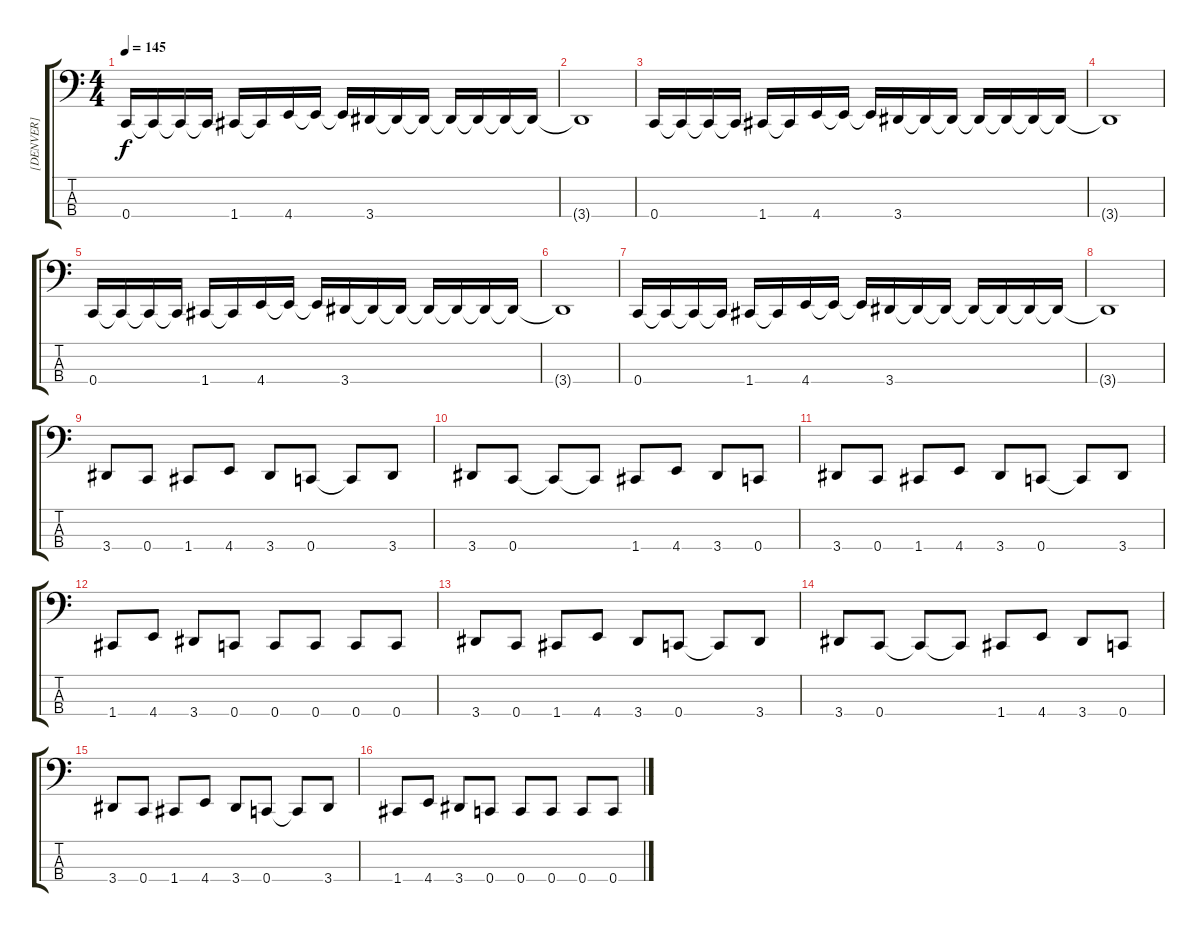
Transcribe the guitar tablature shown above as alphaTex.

\track ("[DENVER]" "[DENVER]") {instrument electricbassfinger}
\staff {score tabs}
\tuning (F2 C2 G1 C1) {hide}
\ts (4 4)
\tempo 145
\clef f4
\ks c
0.4.16{dy f} 0.4{t}.16 0.4{t}.16 0.4{t}.16 1.4.16 1.4{t}.16 4.4.16 4.4{t}.16 4.4{t}.16 3.4.16 3.4{t}.16 3.4{t}.16 3.4{t}.16 3.4{t}.16 3.4{t}.16 3.4{t}.16 |
3.4{t}.1 |
0.4.16 0.4{t}.16 0.4{t}.16 0.4{t}.16 1.4.16 1.4{t}.16 4.4.16 4.4{t}.16 4.4{t}.16 3.4.16 3.4{t}.16 3.4{t}.16 3.4{t}.16 3.4{t}.16 3.4{t}.16 3.4{t}.16 |
3.4{t}.1 |
0.4.16 0.4{t}.16 0.4{t}.16 0.4{t}.16 1.4.16 1.4{t}.16 4.4.16 4.4{t}.16 4.4{t}.16 3.4.16 3.4{t}.16 3.4{t}.16 3.4{t}.16 3.4{t}.16 3.4{t}.16 3.4{t}.16 |
3.4{t}.1 |
0.4.16 0.4{t}.16 0.4{t}.16 0.4{t}.16 1.4.16 1.4{t}.16 4.4.16 4.4{t}.16 4.4{t}.16 3.4.16 3.4{t}.16 3.4{t}.16 3.4{t}.16 3.4{t}.16 3.4{t}.16 3.4{t}.16 |
3.4{t}.1 |
3.4.8 0.4.8 1.4.8 4.4.8 3.4.8 0.4.8 0.4{t}.8 3.4.8 |
3.4.8 0.4.8 0.4{t}.8 0.4{t}.8 1.4.8 4.4.8 3.4.8 0.4.8 |
3.4.8 0.4.8 1.4.8 4.4.8 3.4.8 0.4.8 0.4{t}.8 3.4.8 |
1.4.8 4.4.8 3.4.8 0.4.8 0.4.8 0.4.8 0.4.8 0.4.8 |
3.4.8 0.4.8 1.4.8 4.4.8 3.4.8 0.4.8 0.4{t}.8 3.4.8 |
3.4.8 0.4.8 0.4{t}.8 0.4{t}.8 1.4.8 4.4.8 3.4.8 0.4.8 |
3.4.8 0.4.8 1.4.8 4.4.8 3.4.8 0.4.8 0.4{t}.8 3.4.8 |
1.4.8 4.4.8 3.4.8 0.4.8 0.4.8 0.4.8 0.4.8 0.4.8
